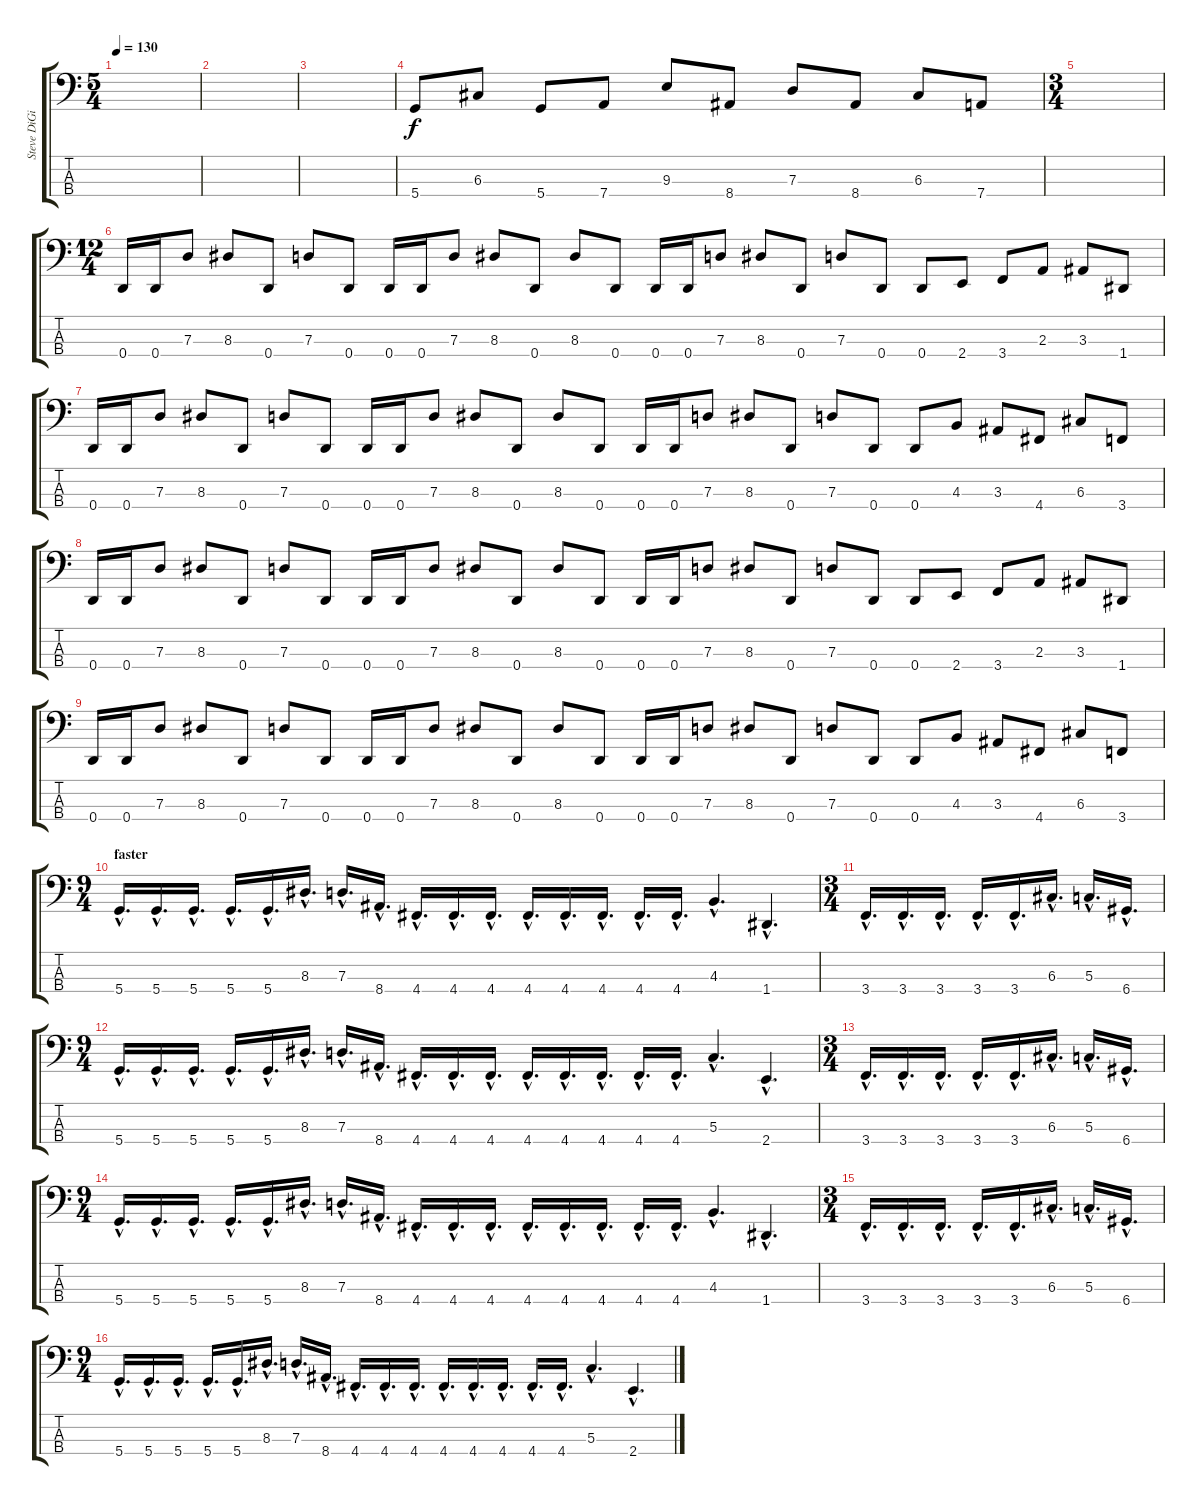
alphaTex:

\track ("Steve DiGiorgio" "Steve DiGi") {instrument electricbassfinger}
\staff {score tabs}
\tuning (F2 C2 G1 D1) {hide}
\ts (5 4)
\tempo 130
\clef f4
\ks c
|
|
|
5.4.8 6.3.8 5.4.8 7.4.8 9.3.8 8.4.8 7.3.8 8.4.8 6.3.8 7.4.8 |
\ts (3 4)
|
\ts (12 4)
0.4.16 0.4.16 7.3.8 8.3.8 0.4.8 7.3.8 0.4.8 0.4.16 0.4.16 7.3.8 8.3.8 0.4.8 8.3.8 0.4.8 0.4.16 0.4.16 7.3.8 8.3.8 0.4.8 7.3.8 0.4.8 0.4.8 2.4.8 3.4.8 2.3.8 3.3.8 1.4.8 |
0.4.16 0.4.16 7.3.8 8.3.8 0.4.8 7.3.8 0.4.8 0.4.16 0.4.16 7.3.8 8.3.8 0.4.8 8.3.8 0.4.8 0.4.16 0.4.16 7.3.8 8.3.8 0.4.8 7.3.8 0.4.8 0.4.8 4.3.8 3.3.8 4.4.8 6.3.8 3.4.8 |
0.4.16 0.4.16 7.3.8 8.3.8 0.4.8 7.3.8 0.4.8 0.4.16 0.4.16 7.3.8 8.3.8 0.4.8 8.3.8 0.4.8 0.4.16 0.4.16 7.3.8 8.3.8 0.4.8 7.3.8 0.4.8 0.4.8 2.4.8 3.4.8 2.3.8 3.3.8 1.4.8 |
0.4.16 0.4.16 7.3.8 8.3.8 0.4.8 7.3.8 0.4.8 0.4.16 0.4.16 7.3.8 8.3.8 0.4.8 8.3.8 0.4.8 0.4.16 0.4.16 7.3.8 8.3.8 0.4.8 7.3.8 0.4.8 0.4.8 4.3.8 3.3.8 4.4.8 6.3.8 3.4.8 |
\ts (9 4)
\section ("" "faster")
5.4{hac}.16{d} 5.4{hac}.16{d} 5.4{hac}.16{d} 5.4{hac}.16{d} 5.4{hac}.16{d} 8.3{hac}.16{d} 7.3{hac}.16{d} 8.4{hac}.16{d} 4.4{hac}.16{d} 4.4{hac}.16{d} 4.4{hac}.16{d} 4.4{hac}.16{d} 4.4{hac}.16{d} 4.4{hac}.16{d} 4.4{hac}.16{d} 4.4{hac}.16{d} 4.3{hac}.4{d} 1.4{hac}.4{d} |
\ts (3 4)
3.4{hac}.16{d} 3.4{hac}.16{d} 3.4{hac}.16{d} 3.4{hac}.16{d} 3.4{hac}.16{d} 6.3{hac}.16{d} 5.3{hac}.16{d} 6.4{hac}.16{d} |
\ts (9 4)
5.4{hac}.16{d} 5.4{hac}.16{d} 5.4{hac}.16{d} 5.4{hac}.16{d} 5.4{hac}.16{d} 8.3{hac}.16{d} 7.3{hac}.16{d} 8.4{hac}.16{d} 4.4{hac}.16{d} 4.4{hac}.16{d} 4.4{hac}.16{d} 4.4{hac}.16{d} 4.4{hac}.16{d} 4.4{hac}.16{d} 4.4{hac}.16{d} 4.4{hac}.16{d} 5.3{hac}.4{d} 2.4{hac}.4{d} |
\ts (3 4)
3.4{hac}.16{d} 3.4{hac}.16{d} 3.4{hac}.16{d} 3.4{hac}.16{d} 3.4{hac}.16{d} 6.3{hac}.16{d} 5.3{hac}.16{d} 6.4{hac}.16{d} |
\ts (9 4)
5.4{hac}.16{d} 5.4{hac}.16{d} 5.4{hac}.16{d} 5.4{hac}.16{d} 5.4{hac}.16{d} 8.3{hac}.16{d} 7.3{hac}.16{d} 8.4{hac}.16{d} 4.4{hac}.16{d} 4.4{hac}.16{d} 4.4{hac}.16{d} 4.4{hac}.16{d} 4.4{hac}.16{d} 4.4{hac}.16{d} 4.4{hac}.16{d} 4.4{hac}.16{d} 4.3{hac}.4{d} 1.4{hac}.4{d} |
\ts (3 4)
3.4{hac}.16{d} 3.4{hac}.16{d} 3.4{hac}.16{d} 3.4{hac}.16{d} 3.4{hac}.16{d} 6.3{hac}.16{d} 5.3{hac}.16{d} 6.4{hac}.16{d} |
\ts (9 4)
5.4{hac}.16{d} 5.4{hac}.16{d} 5.4{hac}.16{d} 5.4{hac}.16{d} 5.4{hac}.16{d} 8.3{hac}.16{d} 7.3{hac}.16{d} 8.4{hac}.16{d} 4.4{hac}.16{d} 4.4{hac}.16{d} 4.4{hac}.16{d} 4.4{hac}.16{d} 4.4{hac}.16{d} 4.4{hac}.16{d} 4.4{hac}.16{d} 4.4{hac}.16{d} 5.3{hac}.4{d} 2.4{hac}.4{d}
